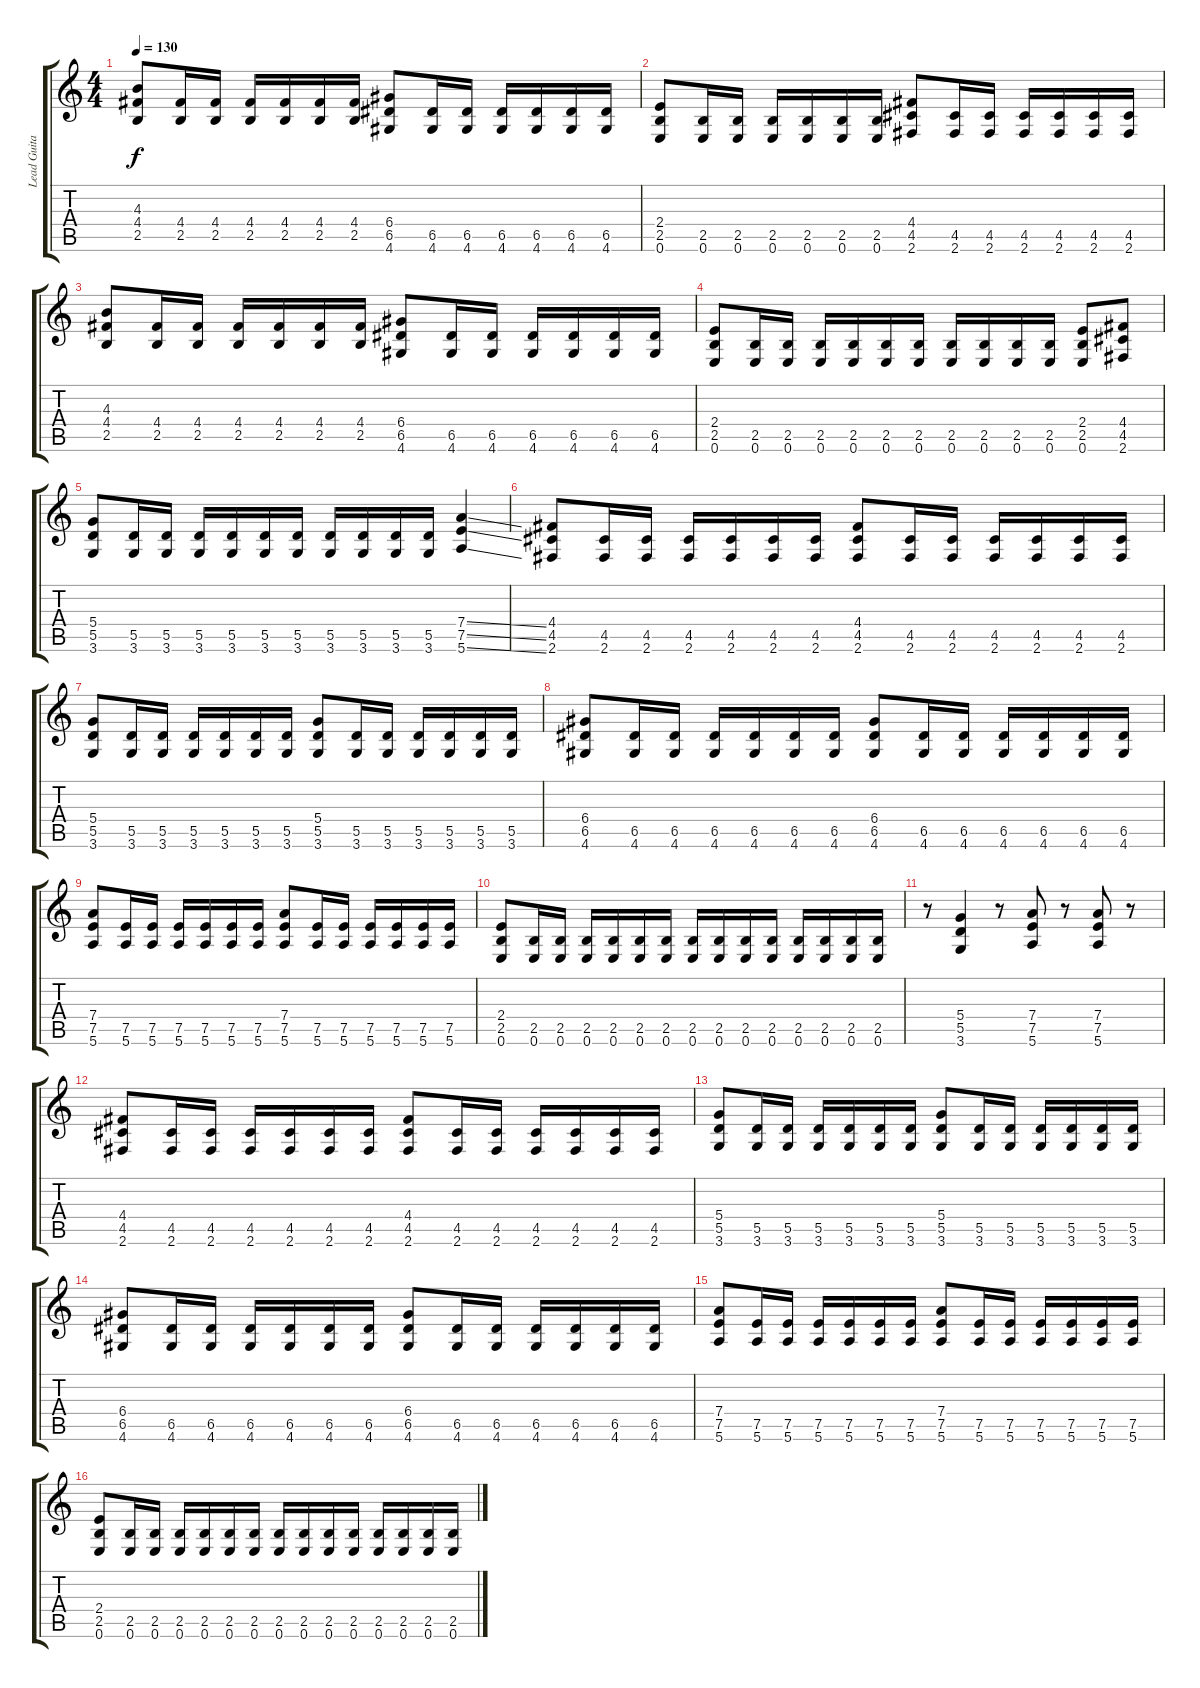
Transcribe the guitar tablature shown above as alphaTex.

\track ("Lead Guitar" "Lead Guita") {instrument distortionguitar}
\staff {score tabs}
\tuning (E4 B3 G3 D3 A2 E2) {hide}
\ts (4 4)
\tempo 130
\clef g2
\ks c
(4.3 4.4 2.5).8{dy f} (4.4 2.5).16 (4.4 2.5).16 (4.4 2.5).16 (4.4 2.5).16 (4.4 2.5).16 (4.4 2.5).16 (6.4 6.5 4.6).8 (6.5 4.6).16 (6.5 4.6).16 (6.5 4.6).16 (6.5 4.6).16 (6.5 4.6).16 (6.5 4.6).16 |
(2.4 2.5 0.6).8 (2.5 0.6).16 (2.5 0.6).16 (2.5 0.6).16 (2.5 0.6).16 (2.5 0.6).16 (2.5 0.6).16 (4.4 4.5 2.6).8 (4.5 2.6).16 (4.5 2.6).16 (4.5 2.6).16 (4.5 2.6).16 (4.5 2.6).16 (4.5 2.6).16 |
(4.3 4.4 2.5).8 (4.4 2.5).16 (4.4 2.5).16 (4.4 2.5).16 (4.4 2.5).16 (4.4 2.5).16 (4.4 2.5).16 (6.4 6.5 4.6).8 (6.5 4.6).16 (6.5 4.6).16 (6.5 4.6).16 (6.5 4.6).16 (6.5 4.6).16 (6.5 4.6).16 |
(2.4 2.5 0.6).8 (2.5 0.6).16 (2.5 0.6).16 (2.5 0.6).16 (2.5 0.6).16 (2.5 0.6).16 (2.5 0.6).16 (2.5 0.6).16 (2.5 0.6).16 (2.5 0.6).16 (2.5 0.6).16 (2.4 2.5 0.6).8 (4.4 4.5 2.6).8 |
(5.4 5.5 3.6).8 (5.5 3.6).16 (5.5 3.6).16 (5.5 3.6).16 (5.5 3.6).16 (5.5 3.6).16 (5.5 3.6).16 (5.5 3.6).16 (5.5 3.6).16 (5.5 3.6).16 (5.5 3.6).16 (7.4{ss} 7.5{ss} 5.6{ss}).4 |
(4.4 4.5 2.6).8 (4.5 2.6).16 (4.5 2.6).16 (4.5 2.6).16 (4.5 2.6).16 (4.5 2.6).16 (4.5 2.6).16 (4.4 4.5 2.6).8 (4.5 2.6).16 (4.5 2.6).16 (4.5 2.6).16 (4.5 2.6).16 (4.5 2.6).16 (4.5 2.6).16 |
(5.4 5.5 3.6).8 (5.5 3.6).16 (5.5 3.6).16 (5.5 3.6).16 (5.5 3.6).16 (5.5 3.6).16 (5.5 3.6).16 (5.4 5.5 3.6).8 (5.5 3.6).16 (5.5 3.6).16 (5.5 3.6).16 (5.5 3.6).16 (5.5 3.6).16 (5.5 3.6).16 |
(6.4 6.5 4.6).8 (6.5 4.6).16 (6.5 4.6).16 (6.5 4.6).16 (6.5 4.6).16 (6.5 4.6).16 (6.5 4.6).16 (6.4 6.5 4.6).8 (6.5 4.6).16 (6.5 4.6).16 (6.5 4.6).16 (6.5 4.6).16 (6.5 4.6).16 (6.5 4.6).16 |
(7.4 7.5 5.6).8 (7.5 5.6).16 (7.5 5.6).16 (7.5 5.6).16 (7.5 5.6).16 (7.5 5.6).16 (7.5 5.6).16 (7.4 7.5 5.6).8 (7.5 5.6).16 (7.5 5.6).16 (7.5 5.6).16 (7.5 5.6).16 (7.5 5.6).16 (7.5 5.6).16 |
(2.4 2.5 0.6).8 (2.5 0.6).16 (2.5 0.6).16 (2.5 0.6).16 (2.5 0.6).16 (2.5 0.6).16 (2.5 0.6).16 (2.5 0.6).16 (2.5 0.6).16 (2.5 0.6).16 (2.5 0.6).16 (2.5 0.6).16 (2.5 0.6).16 (2.5 0.6).16 (2.5 0.6).16 |
r.8 (5.4 5.5 3.6).4 r.8 (7.4 7.5 5.6).8 r.8 (7.4 7.5 5.6).8 r.8 |
(4.4 4.5 2.6).8 (4.5 2.6).16 (4.5 2.6).16 (4.5 2.6).16 (4.5 2.6).16 (4.5 2.6).16 (4.5 2.6).16 (4.4 4.5 2.6).8 (4.5 2.6).16 (4.5 2.6).16 (4.5 2.6).16 (4.5 2.6).16 (4.5 2.6).16 (4.5 2.6).16 |
(5.4 5.5 3.6).8 (5.5 3.6).16 (5.5 3.6).16 (5.5 3.6).16 (5.5 3.6).16 (5.5 3.6).16 (5.5 3.6).16 (5.4 5.5 3.6).8 (5.5 3.6).16 (5.5 3.6).16 (5.5 3.6).16 (5.5 3.6).16 (5.5 3.6).16 (5.5 3.6).16 |
(6.4 6.5 4.6).8 (6.5 4.6).16 (6.5 4.6).16 (6.5 4.6).16 (6.5 4.6).16 (6.5 4.6).16 (6.5 4.6).16 (6.4 6.5 4.6).8 (6.5 4.6).16 (6.5 4.6).16 (6.5 4.6).16 (6.5 4.6).16 (6.5 4.6).16 (6.5 4.6).16 |
(7.4 7.5 5.6).8 (7.5 5.6).16 (7.5 5.6).16 (7.5 5.6).16 (7.5 5.6).16 (7.5 5.6).16 (7.5 5.6).16 (7.4 7.5 5.6).8 (7.5 5.6).16 (7.5 5.6).16 (7.5 5.6).16 (7.5 5.6).16 (7.5 5.6).16 (7.5 5.6).16 |
(2.4 2.5 0.6).8 (2.5 0.6).16 (2.5 0.6).16 (2.5 0.6).16 (2.5 0.6).16 (2.5 0.6).16 (2.5 0.6).16 (2.5 0.6).16 (2.5 0.6).16 (2.5 0.6).16 (2.5 0.6).16 (2.5 0.6).16 (2.5 0.6).16 (2.5 0.6).16 (2.5 0.6).16
